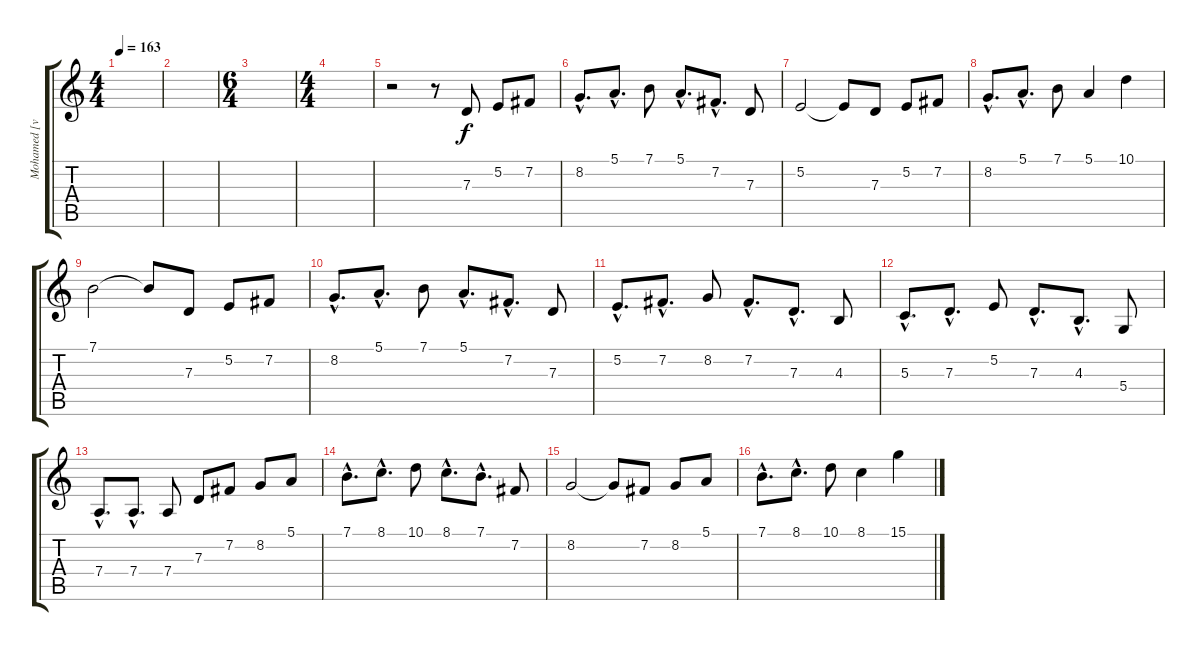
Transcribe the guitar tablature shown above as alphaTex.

\track ("Mohamed [violin]" "Mohamed [v") {instrument violin}
\staff {score tabs}
\tuning (E4 B3 G3 D3 A2 E2) {hide}
\ts (4 4)
\tempo 163
\clef g2
\ks c
|
|
\ts (6 4)
|
\ts (4 4)
|
r.2 r.8 7.3.8 5.2.8 7.2.8 |
8.2{hac}.8{d} 5.1{hac}.8{d} 7.1.8 5.1{hac}.8{d} 7.2{hac}.8{d} 7.3.8 |
5.2.2 5.2{t}.8 7.3.8 5.2.8 7.2.8 |
8.2{hac}.8{d} 5.1{hac}.8{d} 7.1.8 5.1.4 10.1.4 |
7.1.2 7.1{t}.8 7.3.8 5.2.8 7.2.8 |
8.2{hac}.8{d} 5.1{hac}.8{d} 7.1.8 5.1{hac}.8{d} 7.2{hac}.8{d} 7.3.8 |
5.2{hac}.8{d} 7.2{hac}.8{d} 8.2.8 7.2{hac}.8{d} 7.3{hac}.8{d} 4.3.8 |
5.3{hac}.8{d} 7.3{hac}.8{d} 5.2.8 7.3{hac}.8{d} 4.3{hac}.8{d} 5.4.8 |
7.4{hac}.8{d} 7.4{hac}.8{d} 7.4.8 7.3.8 7.2.8 8.2.8 5.1.8 |
7.1{hac}.8{d} 8.1{hac}.8{d} 10.1.8 8.1{hac}.8{d} 7.1{hac}.8{d} 7.2.8 |
8.2.2 8.2{t}.8 7.2.8 8.2.8 5.1.8 |
7.1{hac}.8{d} 8.1{hac}.8{d} 10.1.8 8.1.4 15.1.4
